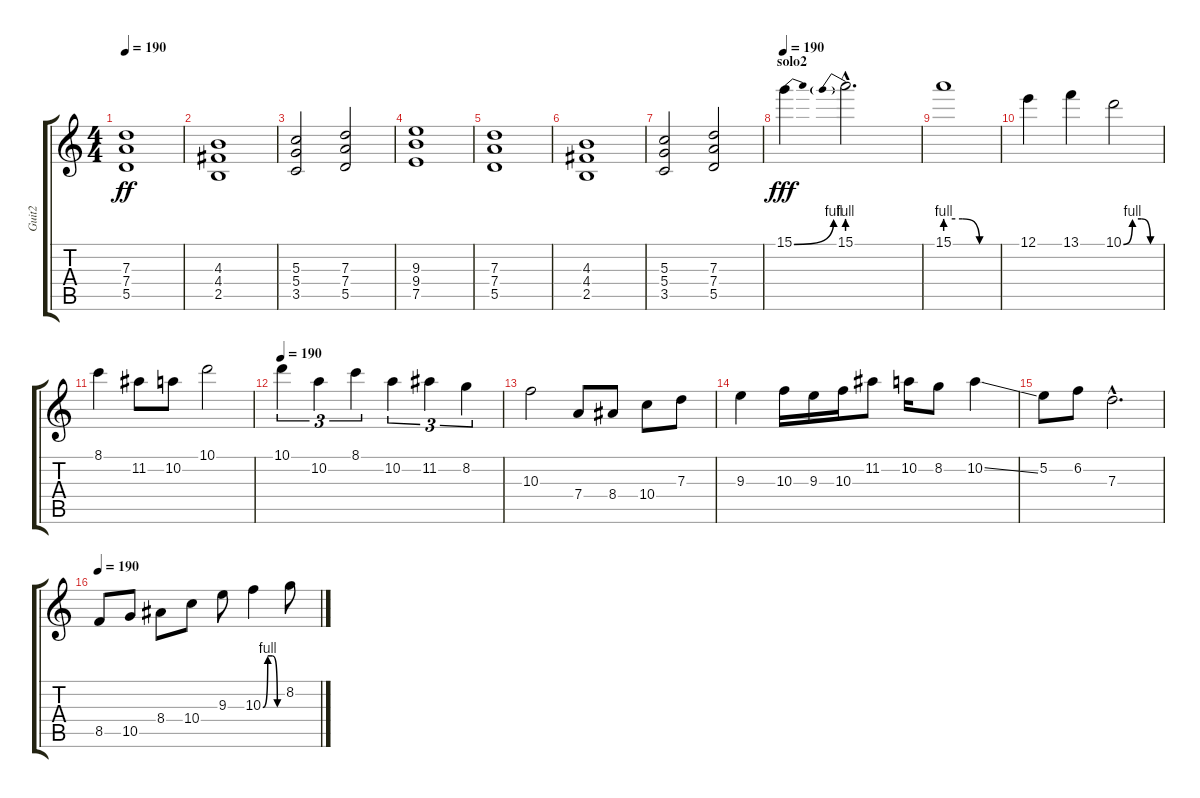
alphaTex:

\track ("Guit2" "Guit2") {instrument electricguitarclean}
\staff {score tabs}
\tuning (E4 B3 G3 D3 A2 E2) {hide}
\ts (4 4)
\tempo 190
\clef g2
\ks c
(7.3 7.4 5.5).1{dy ff} |
(4.3 4.4 2.5).1 |
(5.3 5.4 3.5).2 (7.3 7.4 5.5).2 |
(9.3 9.4 7.5).1 |
(7.3 7.4 5.5).1 |
(4.3 4.4 2.5).1 |
(5.3 5.4 3.5).2 (7.3 7.4 5.5).2 |
\section ("" "solo2")
\tempo 190
15.1{be (bend 0 0 60 4)}.4{dy fff volume 13 instrument overdrivenguitar} 15.1{be (prebend 0 4 60 4) hac}.2{d} |
15.1{be (custom 0 4 20 4 40 0 60 0)}.1 |
12.1.4 13.1.4 10.1{be (custom 0 0 15 4 30 4 45 0 60 0)}.2 |
8.1.4 11.2.8 10.2.8 10.1.2 |
\tempo 190
10.1.4{tu (3 2) volume 13 instrument overdrivenguitar} 10.2.4{tu (3 2)} 8.1.4{tu (3 2)} 10.2.4{tu (3 2)} 11.2.4{tu (3 2)} 8.2.4{tu (3 2)} |
10.3.2 7.4.8 8.4.8 10.4.8 7.3.8 |
9.3.4 10.3.16 9.3.16 10.3.16 11.2.8 10.2.16 8.2.8 10.2{ss}.4 |
5.2.8 6.2.8 7.3{hac}.2{d} |
\tempo 190
8.5.8{volume 13 instrument overdrivenguitar} 10.5.8 8.4.8 10.4.8 9.3.8 10.3{be (custom 0 0 15 4 30 4 45 0 60 0)}.4 8.2.8
